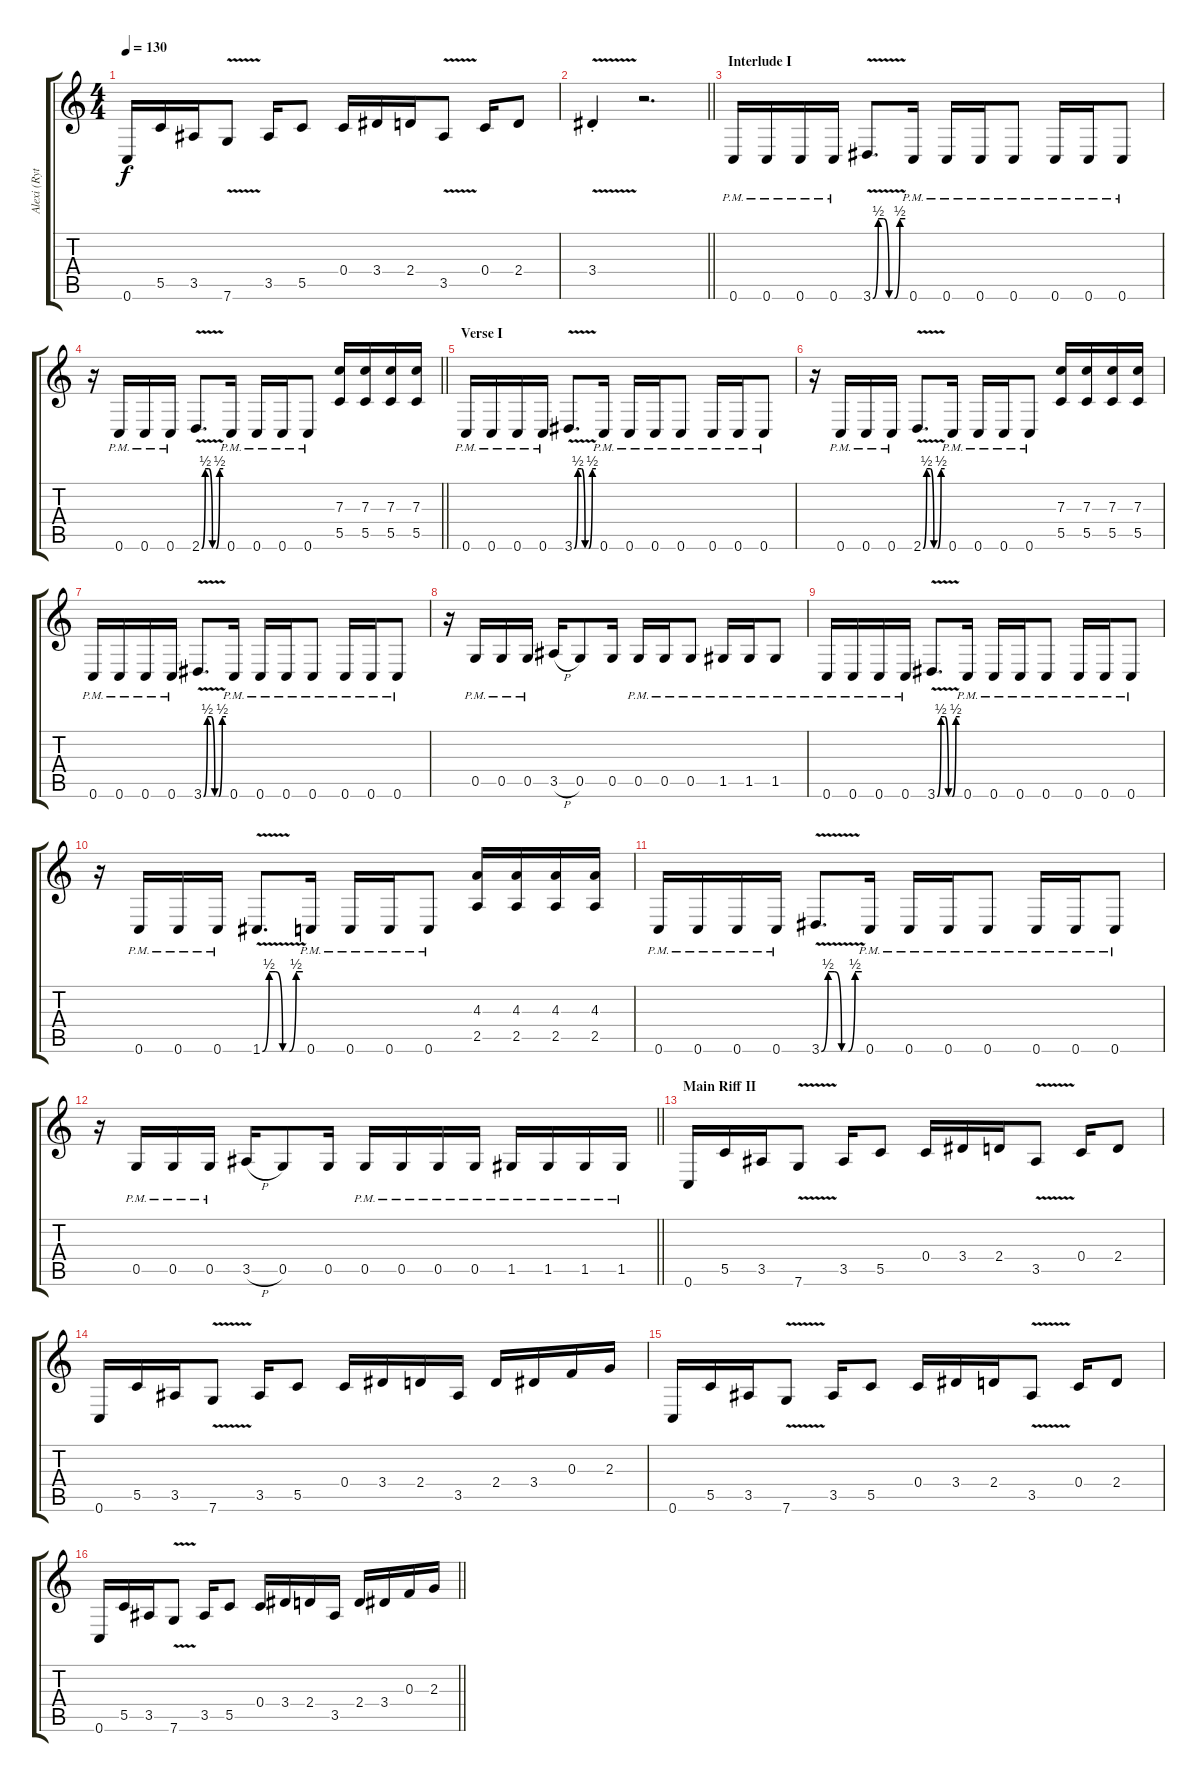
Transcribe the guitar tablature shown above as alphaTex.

\track ("Alexi (Rythm Guitar)" "Alexi (Ryt") {instrument distortionguitar}
\staff {score tabs}
\tuning (D4 A3 F3 C3 G2 C2) {hide}
\ts (4 4)
\tempo 130
\clef g2
\ks c
0.6.16{dy f volume 13} 5.5.16 3.5.16 7.6{v}.8 3.5.16 5.5.8 0.4.16 3.4.16 2.4.16 3.5{v}.8 0.4.16 2.4.8 |
\barLineRight lightlight
3.4{v st}.4 r.2{d} |
\section ("" "Interlude I")
0.6{pm}.16{volume 16 balance 2 instrument distortionguitar} 0.6{pm}.16 0.6{pm}.16 0.6{pm}.16 3.6{be (custom 0 0 10 2 20 2 30 0 40 0 50 2 60 2) v}.8{d} 0.6{pm}.16 0.6{pm}.16 0.6{pm}.16 0.6{pm}.8 0.6{pm}.16 0.6{pm}.16 0.6{pm}.8 |
\barLineRight lightlight
r.16 0.6{pm}.16 0.6{pm}.16 0.6{pm}.16 2.6{be (custom 0 0 10 2 20 2 30 0 40 0 50 2 60 2) v}.8{d} 0.6{pm}.16 0.6{pm}.16 0.6{pm}.16 0.6{pm}.8 (7.3 5.5).16{volume 13 balance 3} (7.3 5.5).16 (7.3 5.5).16 (7.3 5.5).16 |
\section ("" "Verse I")
0.6{pm}.16{volume 13 balance 3 instrument distortionguitar} 0.6{pm}.16 0.6{pm}.16 0.6{pm}.16 3.6{be (custom 0 0 10 2 20 2 30 0 40 0 50 2 60 2) v}.8{d} 0.6{pm}.16 0.6{pm}.16 0.6{pm}.16 0.6{pm}.8 0.6{pm}.16 0.6{pm}.16 0.6{pm}.8 |
r.16 0.6{pm}.16 0.6{pm}.16 0.6{pm}.16 2.6{be (custom 0 0 10 2 20 2 30 0 40 0 50 2 60 2) v}.8{d} 0.6{pm}.16 0.6{pm}.16 0.6{pm}.16 0.6{pm}.8 (7.3 5.5).16 (7.3 5.5).16 (7.3 5.5).16 (7.3 5.5).16 |
0.6{pm}.16 0.6{pm}.16 0.6{pm}.16 0.6{pm}.16 3.6{be (custom 0 0 10 2 20 2 30 0 40 0 50 2 60 2) v}.8{d} 0.6{pm}.16 0.6{pm}.16 0.6{pm}.16 0.6{pm}.8 0.6{pm}.16 0.6{pm}.16 0.6{pm}.8 |
r.16 0.5{pm}.16 0.5{pm}.16 0.5{pm}.16 3.5{h}.16 0.5.8 0.5.16 0.5{pm}.16 0.5{pm}.16 0.5{pm}.8 1.5{pm}.16 1.5{pm}.16 1.5{pm}.8 |
0.6{pm}.16 0.6{pm}.16 0.6{pm}.16 0.6{pm}.16 3.6{be (custom 0 0 10 2 20 2 30 0 40 0 50 2 60 2) v}.8{d} 0.6{pm}.16 0.6{pm}.16 0.6{pm}.16 0.6{pm}.8 0.6{pm}.16 0.6{pm}.16 0.6{pm}.8 |
r.16 0.6{pm}.16 0.6{pm}.16 0.6{pm}.16 1.6{be (custom 0 0 10 2 20 2 30 0 40 0 50 2 60 2) v}.8{d} 0.6{pm}.16 0.6{pm}.16 0.6{pm}.16 0.6{pm}.8 (4.3 2.5).16 (4.3 2.5).16 (4.3 2.5).16 (4.3 2.5).16 |
0.6{pm}.16 0.6{pm}.16 0.6{pm}.16 0.6{pm}.16 3.6{be (custom 0 0 10 2 20 2 30 0 40 0 50 2 60 2) v}.8{d} 0.6{pm}.16 0.6{pm}.16 0.6{pm}.16 0.6{pm}.8 0.6{pm}.16 0.6{pm}.16 0.6{pm}.8 |
\barLineRight lightlight
r.16 0.5{pm}.16 0.5{pm}.16 0.5{pm}.16 3.5{h}.16 0.5.8 0.5.16 0.5{pm}.16 0.5{pm}.16 0.5{pm}.16 0.5{pm}.16 1.5{pm}.16 1.5{pm}.16 1.5{pm}.16 1.5{pm}.16 |
\section ("" "Main Riff II")
0.6.16{volume 13 balance 2 instrument distortionguitar} 5.5.16 3.5.16 7.6{v}.8 3.5.16 5.5.8 0.4.16 3.4.16 2.4.16 3.5{v}.8 0.4.16 2.4.8 |
0.6.16 5.5.16 3.5.16 7.6{v}.8 3.5.16 5.5.8 0.4.16{volume 14} 3.4.16 2.4.16 3.5.16 2.4.16 3.4.16 0.3.16 2.3.16 |
0.6.16{volume 13} 5.5.16 3.5.16 7.6{v}.8 3.5.16 5.5.8 0.4.16 3.4.16 2.4.16 3.5{v}.8 0.4.16 2.4.8 |
\barLineRight lightlight
0.6.16 5.5.16 3.5.16 7.6{v}.8 3.5.16 5.5.8 0.4.16{volume 14} 3.4.16 2.4.16 3.5.16 2.4.16 3.4.16 0.3.16 2.3.16
